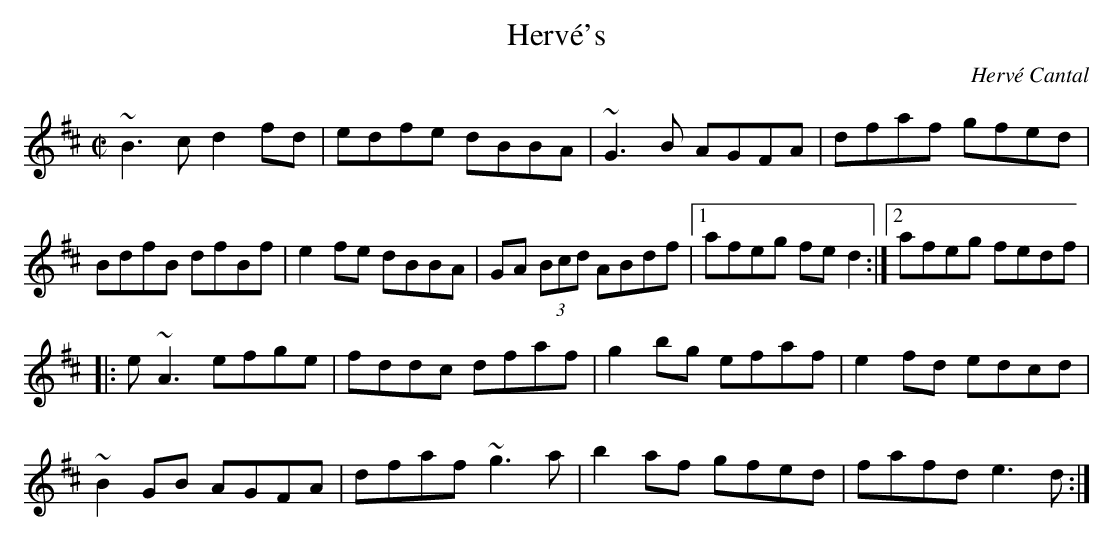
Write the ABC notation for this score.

X:1
T:Hervé's
C:Hervé Cantal
M:C|
L:1/8
K:BMin
~B3c d2fd|edfe dBBA|~G3B AGFA|dfaf gfed|
!BdfB dfBf|e2fe dBBA|GA (3Bcd ABdf|1afeg fed2:|2afeg fedf|
!|:e~A3 efge|fddc dfaf|g2bg efaf|e2fd edcd|
!~B2GB AGFA|dfaf ~g3a|b2af gfed|fafd e3d:|
